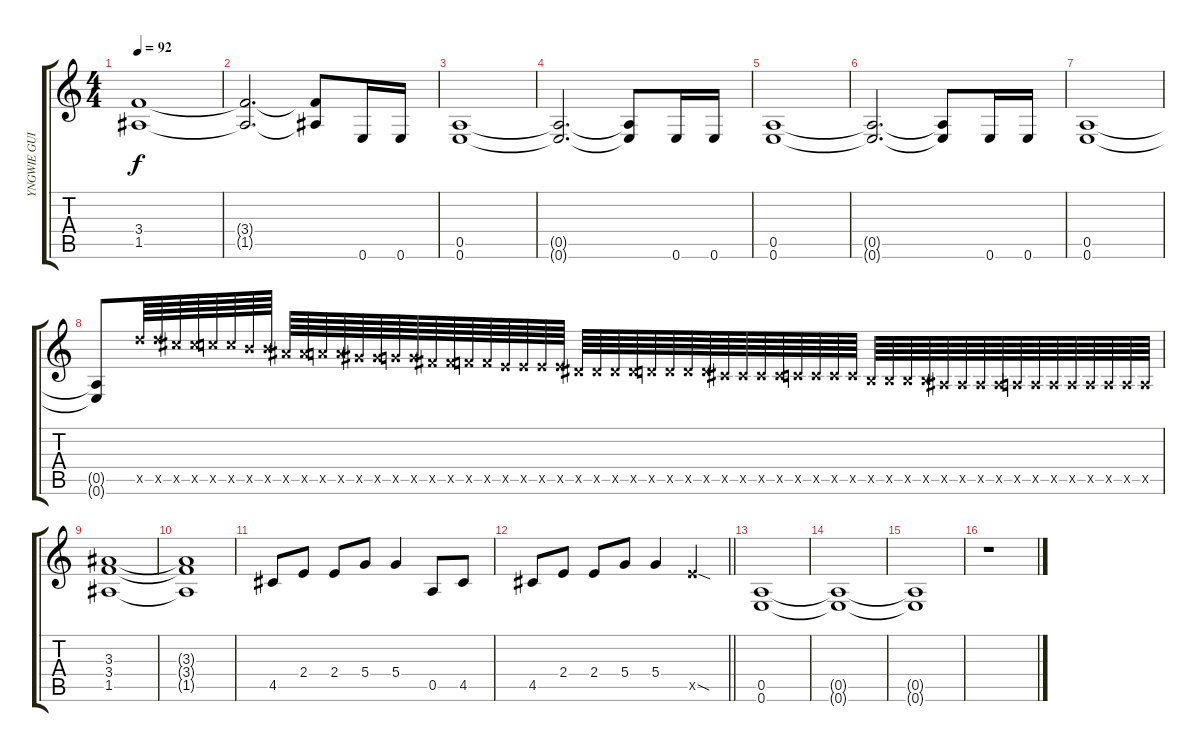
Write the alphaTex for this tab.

\track ("YNGWIE GUITAR 1" "YNGWIE GUI") {instrument overdrivenguitar}
\staff {score tabs}
\tuning (E4 B3 G3 D3 A2 E2) {hide}
\ts (4 4)
\tempo 92
\clef g2
\ks c
(3.4 1.5).1{dy f} |
(3.4{t} 1.5{t}).2{d} (3.4{t} 1.5{t}).8 0.6.16 0.6.16 |
(0.5 0.6).1 |
(0.5{t} 0.6{t}).2{d} (0.5{t} 0.6{t}).8 0.6.16 0.6.16 |
(0.5 0.6).1 |
(0.5{t} 0.6{t}).2{d} (0.5{t} 0.6{t}).8 0.6.16 0.6.16 |
(0.5 0.6).1 |
(0.5{t} 0.6{t}).8 17.5{x}.64 17.5{x}.64 16.5{x}.64 16.5{x}.64 15.5{x}.64 15.5{x}.64 14.5{x}.64 14.5{x}.64 13.5{x}.64 13.5{x}.64 12.5{x}.64 12.5{x}.64 11.5{x}.64 11.5{x}.64 10.5{x}.64 10.5{x}.64 9.5{x}.64 9.5{x}.64 8.5{x}.64 8.5{x}.64 7.5{x}.64 7.5{x}.64 7.5{x}.64 7.5{x}.64 6.5{x}.64 6.5{x}.64 6.5{x}.64 6.5{x}.64 5.5{x}.64 5.5{x}.64 5.5{x}.64 5.5{x}.64 4.5{x}.64 4.5{x}.64 4.5{x}.64 4.5{x}.64 3.5{x}.64 3.5{x}.64 3.5{x}.64 3.5{x}.64 2.5{x}.64 2.5{x}.64 2.5{x}.64 2.5{x}.64 1.5{x}.64 1.5{x}.64 1.5{x}.64 1.5{x}.64 0.5{x}.64 0.5{x}.64 0.5{x}.64 0.5{x}.64 0.5{x}.64 0.5{x}.64 0.5{x}.64 0.5{x}.64 |
(3.3 3.4 1.5).1 |
(3.3{t} 3.4{t} 1.5{t}).1 |
4.5.8 2.4.8 2.4.8 5.4.8 5.4.4 0.5.8 4.5.8 |
\barLineRight lightlight
4.5.8 2.4.8 2.4.8 5.4.8 5.4.4 7.5{sod x}.4 |
(0.5 0.6).1 |
(0.5{t} 0.6{t}).1 |
(0.5{t} 0.6{t}).1 |
r.1
